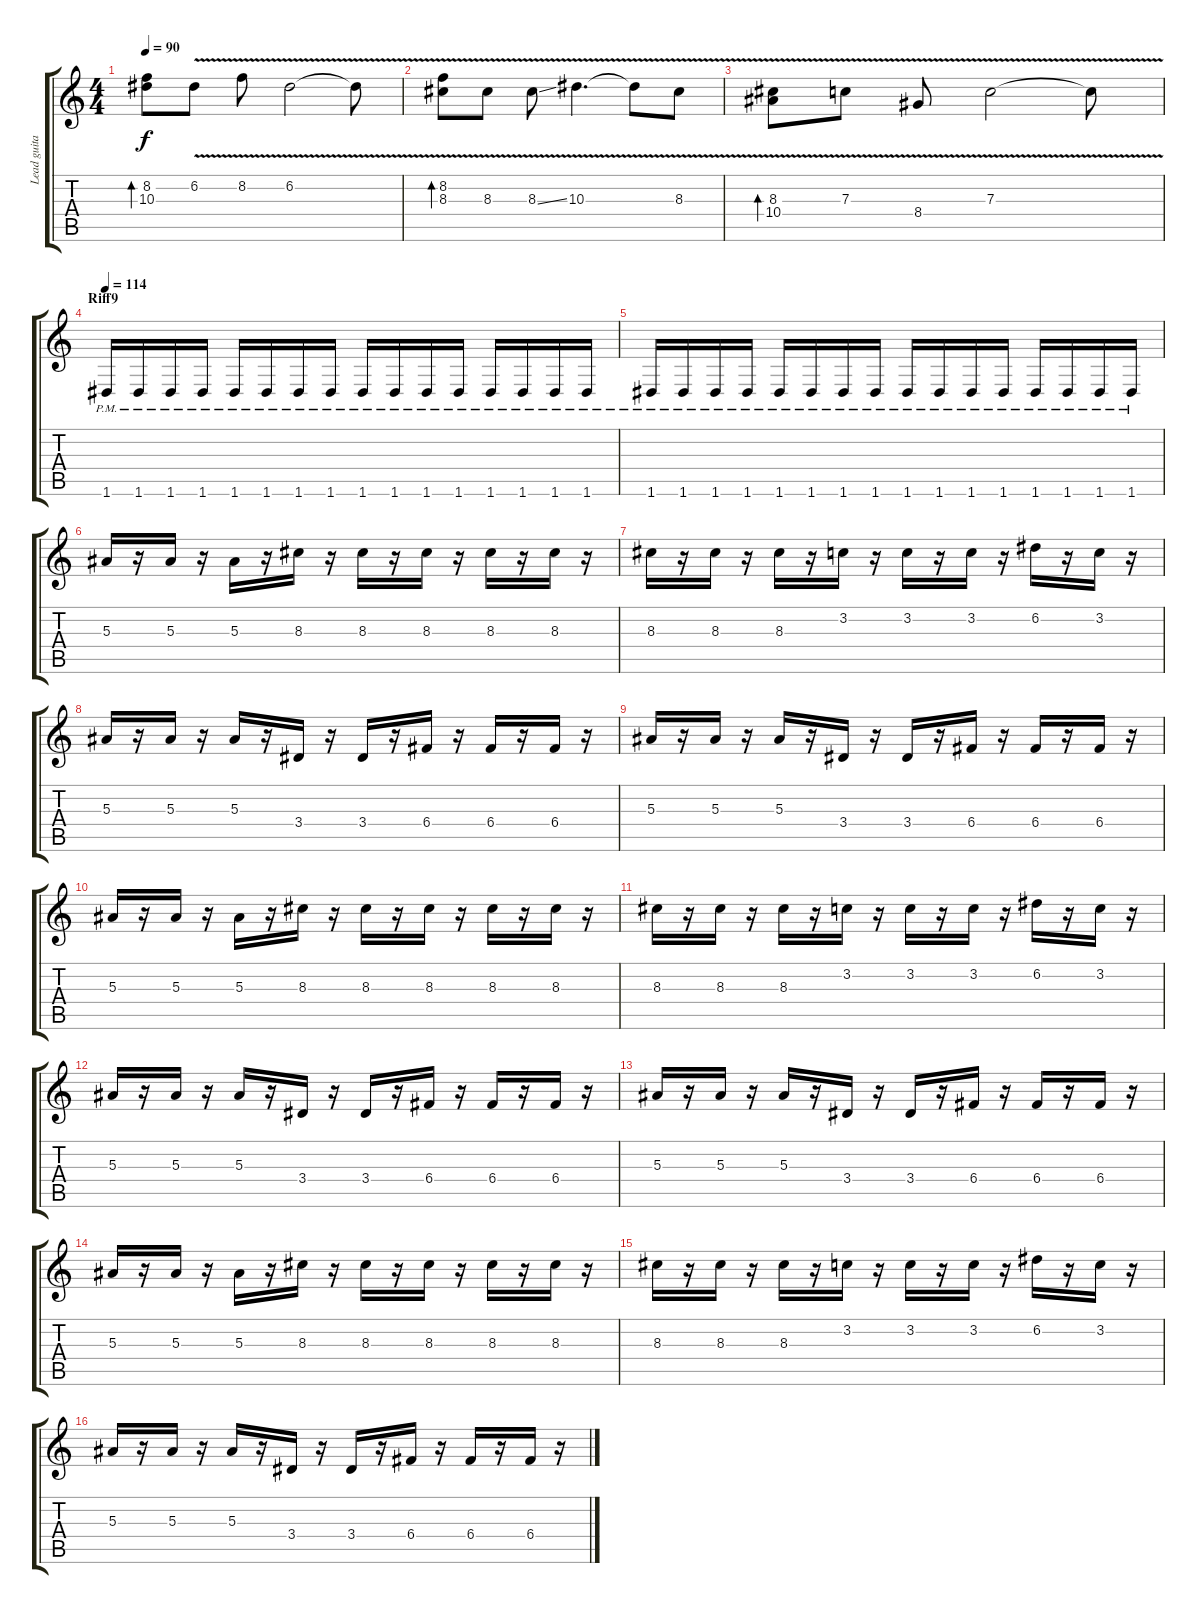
\track ("Lead guitar 1" "Lead guita") {instrument overdrivenguitar}
\staff {score tabs}
\tuning (D4 A3 F3 C3 G2 D2) {hide}
\ts (4 4)
\tempo 90
\clef g2
\ks c
(8.2 10.3).8{bd 480 dy f} 6.2{v}.8 8.2{v}.8 6.2{v}.2 6.2{t}.8 |
(8.2{v} 8.3).8{bd 480} 8.3{v}.8 8.3{v ss}.8 10.3{v}.4{d} 10.3{t}.8 8.3{v}.8 |
(8.3{v} 10.4).8{bd 480} 7.3{v}.8 8.4{v}.8 7.3{v}.2 7.3{t}.8 |
\section ("" "Riff9")
\tempo 114
1.6{pm}.16{instrument overdrivenguitar} 1.6{pm}.16 1.6{pm}.16 1.6{pm}.16 1.6{pm}.16 1.6{pm}.16 1.6{pm}.16 1.6{pm}.16 1.6{pm}.16 1.6{pm}.16 1.6{pm}.16 1.6{pm}.16 1.6{pm}.16 1.6{pm}.16 1.6{pm}.16 1.6{pm}.16 |
1.6{pm}.16{instrument overdrivenguitar} 1.6{pm}.16 1.6{pm}.16 1.6{pm}.16 1.6{pm}.16 1.6{pm}.16 1.6{pm}.16 1.6{pm}.16 1.6{pm}.16 1.6{pm}.16 1.6{pm}.16 1.6{pm}.16 1.6{pm}.16 1.6{pm}.16 1.6{pm}.16 1.6{pm}.16 |
5.3.16 r.16 5.3.16 r.16 5.3.16 r.16 8.3.16 r.16 8.3.16 r.16 8.3.16 r.16 8.3.16 r.16 8.3.16 r.16 |
8.3.16 r.16 8.3.16 r.16 8.3.16 r.16 3.2.16 r.16 3.2.16 r.16 3.2.16 r.16 6.2.16 r.16 3.2.16 r.16 |
5.3.16 r.16 5.3.16 r.16 5.3.16 r.16 3.4.16 r.16 3.4.16 r.16 6.4.16 r.16 6.4.16 r.16 6.4.16 r.16 |
5.3.16 r.16 5.3.16 r.16 5.3.16 r.16 3.4.16 r.16 3.4.16 r.16 6.4.16 r.16 6.4.16 r.16 6.4.16 r.16 |
5.3.16 r.16 5.3.16 r.16 5.3.16 r.16 8.3.16 r.16 8.3.16 r.16 8.3.16 r.16 8.3.16 r.16 8.3.16 r.16 |
8.3.16 r.16 8.3.16 r.16 8.3.16 r.16 3.2.16 r.16 3.2.16 r.16 3.2.16 r.16 6.2.16 r.16 3.2.16 r.16 |
5.3.16 r.16 5.3.16 r.16 5.3.16 r.16 3.4.16 r.16 3.4.16 r.16 6.4.16 r.16 6.4.16 r.16 6.4.16 r.16 |
5.3.16 r.16 5.3.16 r.16 5.3.16 r.16 3.4.16 r.16 3.4.16 r.16 6.4.16 r.16 6.4.16 r.16 6.4.16 r.16 |
5.3.16 r.16 5.3.16 r.16 5.3.16 r.16 8.3.16 r.16 8.3.16 r.16 8.3.16 r.16 8.3.16 r.16 8.3.16 r.16 |
8.3.16 r.16 8.3.16 r.16 8.3.16 r.16 3.2.16 r.16 3.2.16 r.16 3.2.16 r.16 6.2.16 r.16 3.2.16 r.16 |
5.3.16 r.16 5.3.16 r.16 5.3.16 r.16 3.4.16 r.16 3.4.16 r.16 6.4.16 r.16 6.4.16 r.16 6.4.16 r.16
